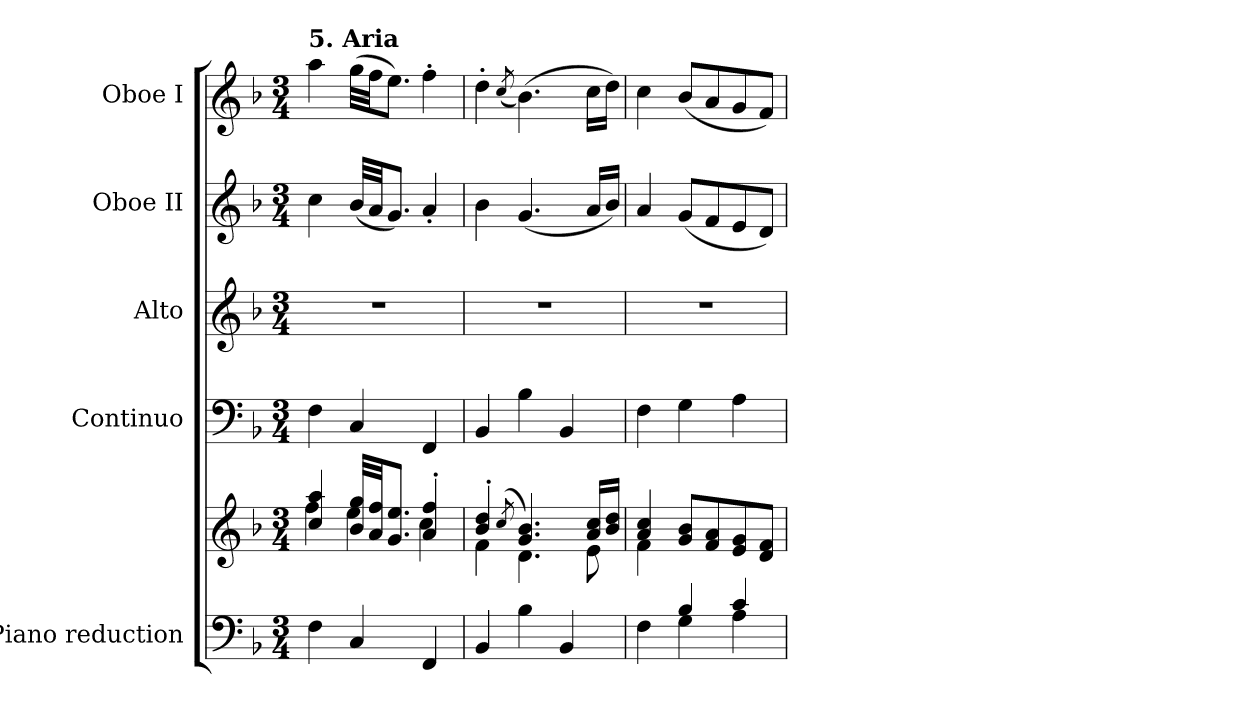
**kern	**kern	**kern	**kern	**kern	**kern
*part5	*part5	*part4	*part3	*part2	*part1
*staff6	*staff5	*staff4	*staff3	*staff2	*staff1
*I"Piano reduction	*	*I"Continuo	*I"Alto	*I"Oboe II	*I"Oboe I
*I'Pno	*	*	*	*I'Ob	*I'Ob
*clefF4	*clefG2	*clefF4	*clefG2	*clefG2	*clefG2
*k[b-]	*k[b-]	*k[b-]	*k[b-]	*k[b-]	*k[b-]
*M3/4	*M3/4	*M3/4	*M3/4	*M3/4	*M3/4
=1	=1	=1	=1	=1	=1
*	*^	*	*	*	*
!	!	!	!	!	!	!LO:TX:a:B:t=5. Aria
4F\	4cc/ 4aa/	4ff\	4F\	2.r	4cc\	4aa\
4C/	32b-/ 32gg/LLL	4ee\	4C/	.	(<32b-/LLL	(>32gg\LLL
.	32a/ 32ff/JJ	.	.	.	32a/JJ	32ff\JJ
.	8.g/ 8.ee/J	.	.	.	8.g/J)	8.ee\J)
4FF/	4a/' 4ff/'	4cc\	4FF/	.	4a'/	4ff'\
=2	=2	=2	=2	=2	=2	=2
4BB-/	4b-/' 4dd/'	4f\	4BB-/	2.r	4b-\	4dd'\
.	(<8qcc/	.	.	.	.	(<8qcc/
4B-\	4.g/ 4.b-/)	4.d\	4B-\	.	(<4.g/	(>4.b-\)
4BB-/	.	.	4BB-/	.	.	.
.	16a/ 16cc/LL	8e\	.	.	16a/LL	16cc\LL
.	16b-/ 16dd/JJ	.	.	.	16b-/JJ)	16dd\JJ)
=3	=3	=3	=3	=3	=3	=3
*^	*	*	*	*	*	*
4ryy	4F\	4a/ 4cc/	4f\	4F\	2.r	4a/	4cc\
4B-/	4G\	8g/ 8b-/L	2ryy	4G\	.	(<8g/L	(<8b-/L
.	.	8f/ 8a/	.	.	.	8f/	8a/
4c/	4A\	8e/ 8g/	.	4A\	.	8e/	8g/
.	.	8d/ 8f/J	.	.	.	8d/J)	8f/J)
*v	*v	*	*	*	*	*	*
*	*v	*v	*	*	*	*
=	=	=	=	=	=
*-	*-	*-	*-	*-	*-
